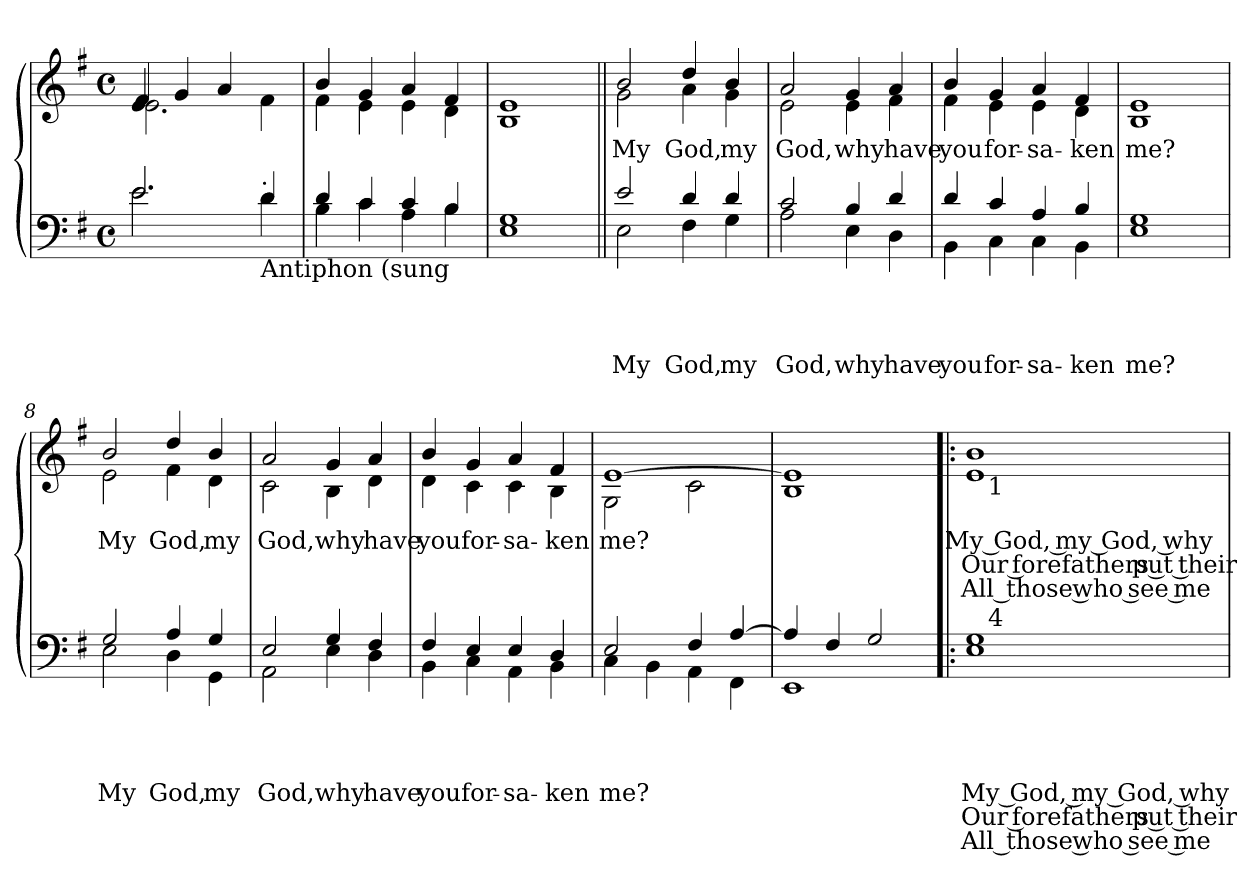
**kern	**text	**text	**text	**text	**text	**text	**kern	**text	**text	**text
*part2	*part2	*part2	*part2	*part2	*part2	*part2	*part1	*part1	*part1	*part1
*staff2	*staff2	*staff2	*staff2	*staff2	*staff2	*staff2	*staff1	*staff1	*staff1	*staff1
!!LO:PB:g=z
*clefF4	*	*	*	*	*	*	*clefG2	*	*	*
*k[f#]	*	*	*	*	*	*	*k[f#]	*	*	*
*G:	*	*	*	*	*	*	*G:	*	*	*
*M4/4	*	*	*	*	*	*	*M4/4	*	*	*
*met(c)	*	*	*	*	*	*	*met(c)	*	*	*
=1	=1	=1	=1	=1	=1	=1	=1	=1	=1	=1
*^	*	*	*	*	*	*	*^	*	*	*
*	*	*	*	*	*	*	*	*	*^	*	*	*
2.e/	2.e\	.	.	.	.	.	.	4e/	2.e\	4f#/	.	.	.
.	.	.	.	.	.	.	.	2.ryy	.	4g/	.	.	.
.	.	.	.	.	.	.	.	.	.	4a/	.	.	.
!LO:TX:a:t=.	!	!	!	!	!	!	!	!	!	!	!	!	!
!LO:TX:b:t=Antiphon (sung	!	!	!	!	!	!	!	!	!	!	!	!	!
4d/	4d\	.	.	.	.	.	.	.	4f#\	4ryy	.	.	.
*	*	*	*	*	*	*	*	*	*v	*v	*	*	*
=2	=2	=2	=2	=2	=2	=2	=2	=2	=2	=2	=2	=2
4d/	4B\	.	.	.	.	.	.	4b/	4f#\	.	.	.
4c/	4c\	.	.	.	.	.	.	4g/	4e\	.	.	.
4c/	4A\	.	.	.	.	.	.	4a/	4e\	.	.	.
4B/	4B\	.	.	.	.	.	.	4f#/	4d\	.	.	.
!	!LO:TX:b:t=all)	!	!	!	!	!	!	!	!	!	!	!
*v	*v	*	*	*	*	*	*	*	*	*	*	*
*	*	*	*	*	*	*	*v	*v	*	*	*
=3	=3	=3	=3	=3	=3	=3	=3	=3	=3	=3
1E 1G	.	.	.	.	.	.	1B 1e	.	.	.
=4||	=4||	=4||	=4||	=4||	=4||	=4||	=4||	=4||	=4||	=4||
!	!	!	!	!LO:LY:a	!	!	!	!LO:LY:b	!	!
*^	*	*	*	*	*	*	*^	*	*	*
2e/	2E\	.	.	.	My	.	.	2b/	2g\	My	.	.
!	!	!	!	!	!LO:LY:a	!	!	!	!	!LO:LY:b	!	!
4d/	4F#\	.	.	.	God,	.	.	4dd/	4a\	God,	.	.
!	!	!	!	!	!LO:LY:a	!	!	!	!	!LO:LY:b	!	!
4d/	4G\	.	.	.	my	.	.	4b/	4g\	my	.	.
=5	=5	=5	=5	=5	=5	=5	=5	=5	=5	=5	=5	=5
!	!	!	!	!	!LO:LY:a	!	!	!	!	!LO:LY:b	!	!
2c/	2A\	.	.	.	God,	.	.	2a/	2e\	God,	.	.
!	!	!	!	!	!LO:LY:a	!	!	!	!	!LO:LY:b	!	!
4B/	4E\	.	.	.	why	.	.	4g/	4e\	why	.	.
!	!	!	!	!	!LO:LY:a	!	!	!	!	!LO:LY:b	!	!
4d/	4D\	.	.	.	have	.	.	4a/	4f#\	have	.	.
=6	=6	=6	=6	=6	=6	=6	=6	=6	=6	=6	=6	=6
!	!	!	!	!	!LO:LY:a	!	!	!	!	!LO:LY:b	!	!
4d/	4BB\	.	.	.	you	.	.	4b/	4f#\	you	.	.
!	!	!	!	!	!LO:LY:a	!	!	!	!	!LO:LY:b	!	!
4c/	4C\	.	.	.	for-	.	.	4g/	4e\	for-	.	.
!	!	!	!	!	!LO:LY:a	!	!	!	!	!LO:LY:b	!	!
4A/	4C\	.	.	.	-sa-	.	.	4a/	4e\	-sa-	.	.
!	!	!	!	!	!LO:LY:a	!	!	!	!	!LO:LY:b	!	!
4B/	4BB\	.	.	.	-ken	.	.	4f#/	4d\	-ken	.	.
=7	=7	=7	=7	=7	=7	=7	=7	=7	=7	=7	=7	=7
!	!	!	!	!	!LO:LY:a	!	!	!	!	!LO:LY:b	!	!
*v	*v	*	*	*	*	*	*	*	*	*	*	*
*	*	*	*	*	*	*	*v	*v	*	*	*
1E 1G	.	.	.	me?	.	.	1B 1e	me?	.	.
!!LO:LB:g=z
=8	=8	=8	=8	=8	=8	=8	=8	=8	=8	=8
!	!	!	!	!LO:LY:a	!	!	!	!LO:LY:b	!	!
*^	*	*	*	*	*	*	*^	*	*	*
2G/	2E\	.	.	.	My	.	.	2b/	2e\	My	.	.
!	!	!	!	!	!LO:LY:a	!	!	!	!	!LO:LY:b	!	!
4A/	4D\	.	.	.	God,	.	.	4dd/	4f#\	God,	.	.
!	!	!	!	!	!LO:LY:a	!	!	!	!	!LO:LY:b	!	!
4G/	4GG\	.	.	.	my	.	.	4b/	4d\	my	.	.
=9	=9	=9	=9	=9	=9	=9	=9	=9	=9	=9	=9	=9
!	!	!	!	!	!LO:LY:a	!	!	!	!	!LO:LY:b	!	!
2E/	2AA\	.	.	.	God,	.	.	2a/	2c\	God,	.	.
!	!	!	!	!	!LO:LY:a	!	!	!	!	!LO:LY:b	!	!
4G/	4E\	.	.	.	why	.	.	4g/	4B\	why	.	.
!	!	!	!	!	!LO:LY:a	!	!	!	!	!LO:LY:b	!	!
4F#/	4D\	.	.	.	have	.	.	4a/	4d\	have	.	.
=10	=10	=10	=10	=10	=10	=10	=10	=10	=10	=10	=10	=10
!	!	!	!	!	!LO:LY:a	!	!	!	!	!LO:LY:b	!	!
4F#/	4BB\	.	.	.	you	.	.	4b/	4d\	you	.	.
!	!	!	!	!	!LO:LY:a	!	!	!	!	!LO:LY:b	!	!
4E/	4C\	.	.	.	for-	.	.	4g/	4c\	for-	.	.
!	!	!	!	!	!LO:LY:a	!	!	!	!	!LO:LY:b	!	!
4E/	4AA\	.	.	.	-sa-	.	.	4a/	4c\	-sa-	.	.
!	!	!	!	!	!LO:LY:a	!	!	!	!	!LO:LY:b	!	!
4D/	4BB\	.	.	.	-ken	.	.	4f#/	4B\	-ken	.	.
=11	=11	=11	=11	=11	=11	=11	=11	=11	=11	=11	=11	=11
!	!	!	!	!	!LO:LY:a	!	!	!	!	!LO:LY:b	!	!
2E/	4C\	.	.	.	me?	.	.	[>1e	2G\	me?	.	.
.	4BB\	.	.	.	.	.	.	.	.	.	.	.
4F#/	4AA\	.	.	.	.	.	.	.	2c\	.	.	.
[>4A/	4FF#\	.	.	.	.	.	.	.	.	.	.	.
*	*	*	*	*	*	*	*	*v	*v	*	*	*
=12	=12	=12	=12	=12	=12	=12	=12	=12	=12	=12	=12
4A/]	1EE	.	.	.	.	.	.	1B 1e]	.	.	.
4F#/	.	.	.	.	.	.	.	.	.	.	.
2G/	.	.	.	.	.	.	.	.	.	.	.
!!LO:LB:g=z
=13!|:	=13!|:	=13!|:	=13!|:	=13!|:	=13!|:	=13!|:	=13!|:	=13!|:	=13!|:	=13!|:	=13!|:
!	!	!	!	!	!LO:LY:a	!LO:LY:a	!LO:LY:b	!	!LO:LY:b	!LO:LY:b	!LO:LY:b
*	*	*	*	*	*	*	*	*^	*	*	*
1E 1G	32ryy	.	.	.	My God, my God, why	Our forefathers put their	All those who see me	1e 1b	32ryy	My God, my God, why	Our forefathers put their	All those who see me
!	!	!	!	!	!	!	!	!	!LO:TX:b:t=1	!	!	!
!	!LO:TX:a:t=4	!	!	!	!	!	!	!	!	!	!	!
.	2ryy	.	.	.	.	.	.	.	2ryy	.	.	.
.	4...ryy	.	.	.	.	.	.	.	4...ryy	.	.	.
*v	*v	*	*	*	*	*	*	*	*	*	*	*
*	*	*	*	*	*	*	*v	*v	*	*	*
=	=	=	=	=	=	=	=	=	=	=
*-	*-	*-	*-	*-	*-	*-	*-	*-	*-	*-
